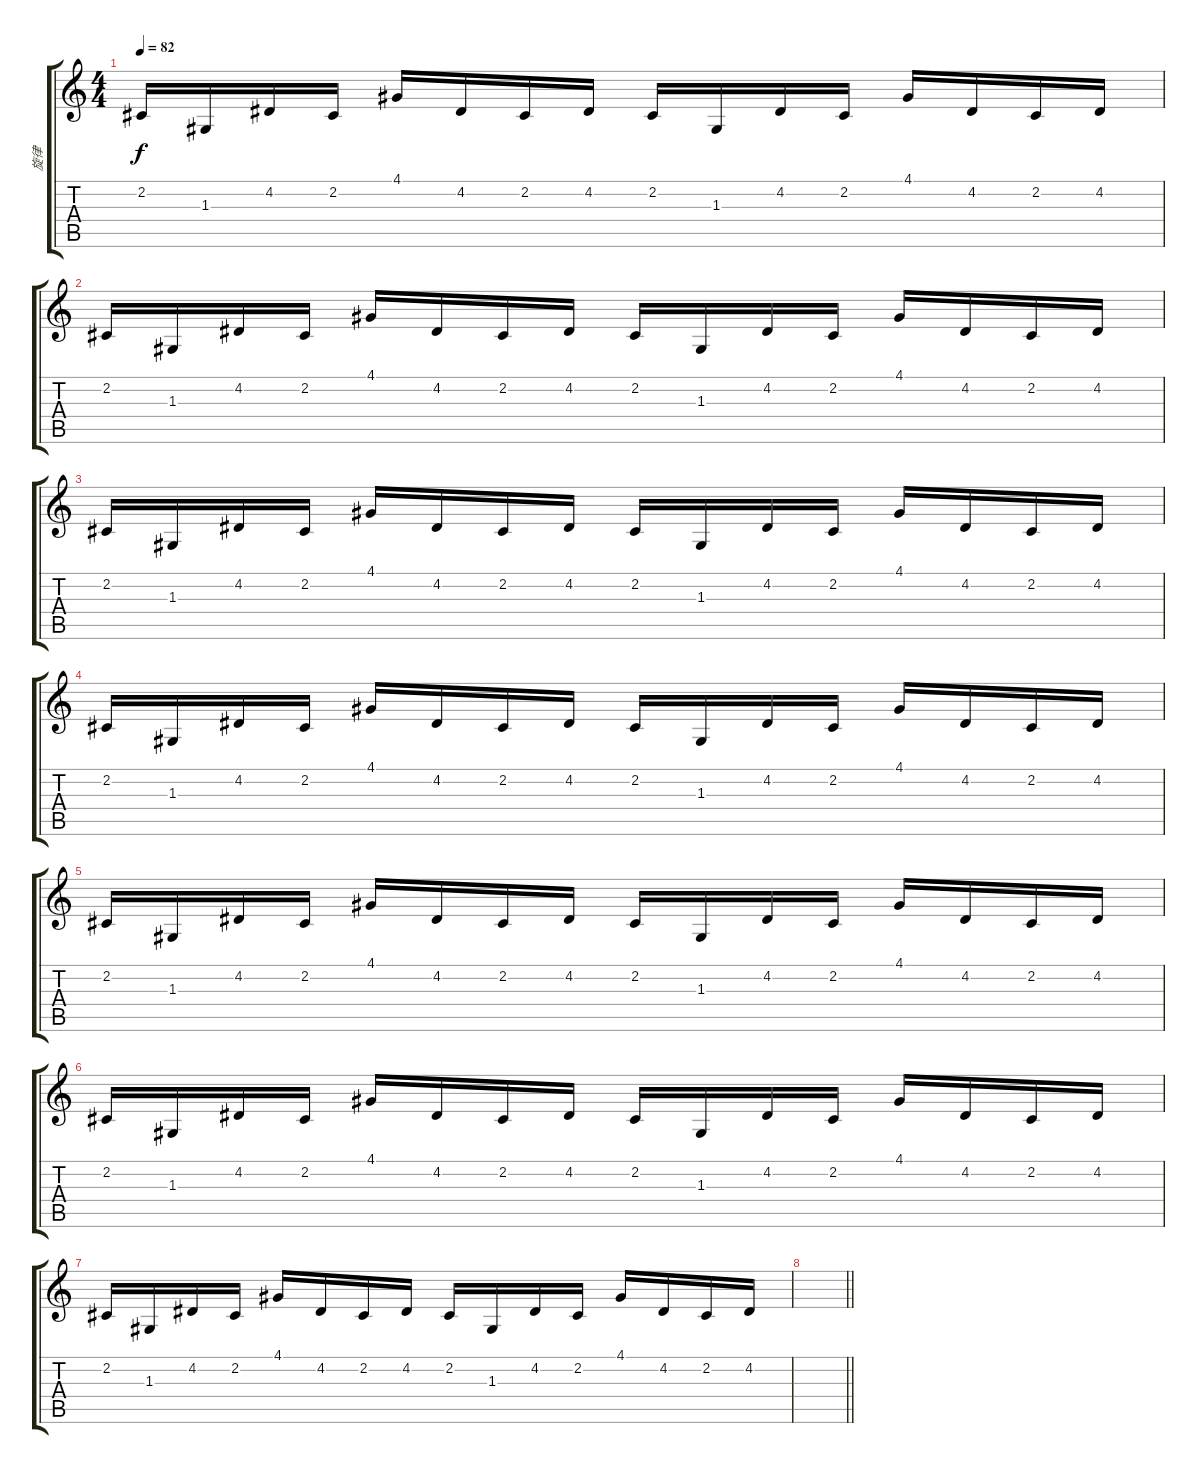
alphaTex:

\track ("旋律" "旋律") {instrument lead6voice}
\staff {score tabs}
\tuning (E4 B3 G3 D3 A2 E2) {hide}
\ts (4 4)
\tempo 82
\clef g2
\ks c
2.2.16{dy f} 1.3.16 4.2.16 2.2.16 4.1.16 4.2.16 2.2.16 4.2.16 2.2.16 1.3.16 4.2.16 2.2.16 4.1.16 4.2.16 2.2.16 4.2.16 |
2.2.16 1.3.16 4.2.16 2.2.16 4.1.16 4.2.16 2.2.16 4.2.16 2.2.16 1.3.16 4.2.16 2.2.16 4.1.16 4.2.16 2.2.16 4.2.16 |
2.2.16 1.3.16 4.2.16 2.2.16 4.1.16 4.2.16 2.2.16 4.2.16 2.2.16 1.3.16 4.2.16 2.2.16 4.1.16 4.2.16 2.2.16 4.2.16 |
2.2.16 1.3.16 4.2.16 2.2.16 4.1.16 4.2.16 2.2.16 4.2.16 2.2.16 1.3.16 4.2.16 2.2.16 4.1.16 4.2.16 2.2.16 4.2.16 |
2.2.16 1.3.16 4.2.16 2.2.16 4.1.16 4.2.16 2.2.16 4.2.16 2.2.16 1.3.16 4.2.16 2.2.16 4.1.16 4.2.16 2.2.16 4.2.16 |
2.2.16 1.3.16 4.2.16 2.2.16 4.1.16 4.2.16 2.2.16 4.2.16 2.2.16 1.3.16 4.2.16 2.2.16 4.1.16 4.2.16 2.2.16 4.2.16 |
2.2.16 1.3.16 4.2.16 2.2.16 4.1.16 4.2.16 2.2.16 4.2.16 2.2.16 1.3.16 4.2.16 2.2.16 4.1.16 4.2.16 2.2.16 4.2.16 |
\barLineRight lightlight
